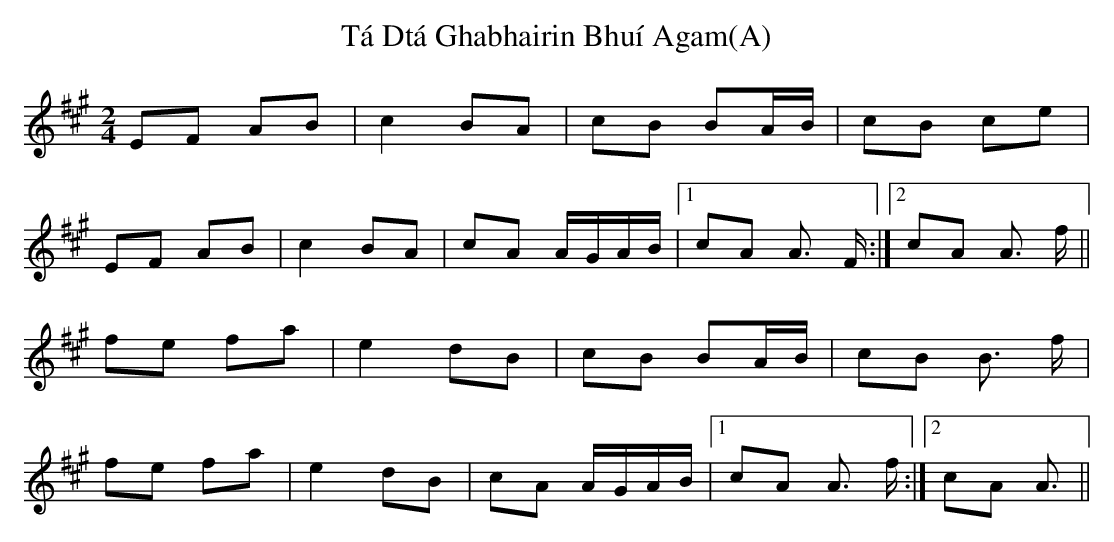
X:1
T:Tá Dtá Ghabhairin Bhuí Agam(A)
M:2/4
L:1/16
K:A
E2F2 A2B2|c4 B2A2|c2B2 B2AB|c2B2 c2e2| !
E2F2 A2B2|c4 B2A2|c2A2 AGAB|1 c2A2 A3 F :|2 c2A2 A3 f||!
f2e2 f2a2|e4 d2B2|c2B2 B2AB|c2B2 B3 f|!
f2e2 f2a2|e4 d2B2|c2A2 AGAB|1 c2A2 A3 f :|2 c2A2 A3  ||
